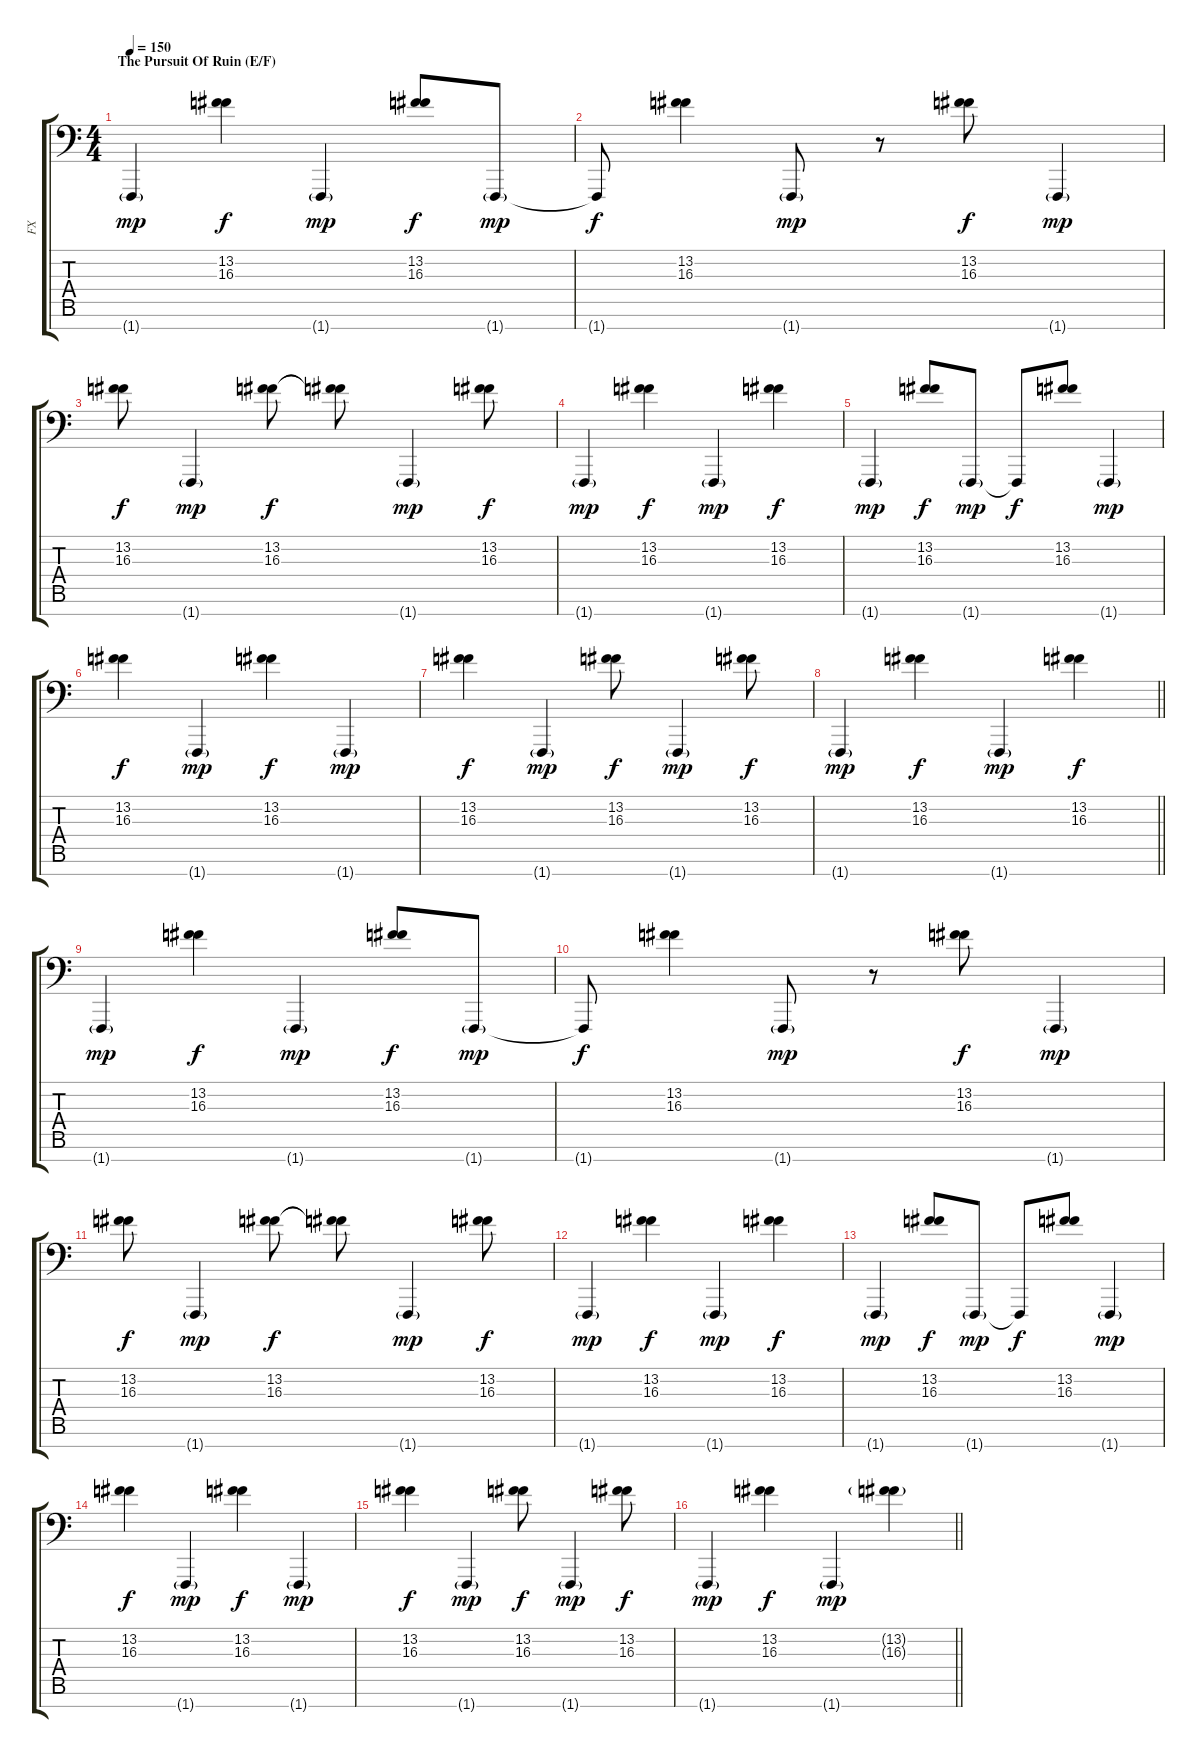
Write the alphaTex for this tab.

\track ("FX" "FX") {instrument pad7halo}
\staff {score tabs}
\tuning (Bb3 F3 Db3 Ab2 Eb2 Bb1 E1) {hide}
\ts (4 4)
\section ("" "The Pursuit Of Ruin (E/F)")
\tempo 150
\clef f4
\ks c
1.7{g}.4{dy mp volume 5 balance 8 instrument trombone} (13.2 16.3).4{dy f} 1.7{g}.4{dy mp} (13.2 16.3).8{dy f} 1.7{g}.8{dy mp} |
1.7{t}.8{dy f} (13.2 16.3).4 1.7{g}.8{dy mp} r.8 (13.2 16.3).8{dy f} 1.7{g}.4{dy mp} |
(13.2 16.3).8{dy f} 1.7{g}.4{dy mp} (13.2 16.3).8{dy f} (13.2{t} 16.3{t}).8 1.7{g}.4{dy mp} (13.2 16.3).8{dy f} |
1.7{g}.4{dy mp} (13.2 16.3).4{dy f} 1.7{g}.4{dy mp} (13.2 16.3).4{dy f} |
1.7{g}.4{dy mp} (13.2 16.3).8{dy f} 1.7{g}.8{dy mp} 1.7{t}.8{dy f} (13.2 16.3).8 1.7{g}.4{dy mp} |
(13.2 16.3).4{dy f} 1.7{g}.4{dy mp} (13.2 16.3).4{dy f} 1.7{g}.4{dy mp} |
(13.2 16.3).4{dy f} 1.7{g}.4{dy mp} (13.2 16.3).8{dy f} 1.7{g}.4{dy mp} (13.2 16.3).8{dy f} |
\barLineRight lightlight
1.7{g}.4{dy mp} (13.2 16.3).4{dy f} 1.7{g}.4{dy mp} (13.2 16.3).4{dy f} |
1.7{g}.4{dy mp volume 5 balance 8 instrument trombone} (13.2 16.3).4{dy f} 1.7{g}.4{dy mp} (13.2 16.3).8{dy f} 1.7{g}.8{dy mp} |
1.7{t}.8{dy f} (13.2 16.3).4 1.7{g}.8{dy mp} r.8 (13.2 16.3).8{dy f} 1.7{g}.4{dy mp} |
(13.2 16.3).8{dy f} 1.7{g}.4{dy mp} (13.2 16.3).8{dy f} (13.2{t} 16.3{t}).8 1.7{g}.4{dy mp} (13.2 16.3).8{dy f} |
1.7{g}.4{dy mp} (13.2 16.3).4{dy f} 1.7{g}.4{dy mp} (13.2 16.3).4{dy f} |
1.7{g}.4{dy mp} (13.2 16.3).8{dy f} 1.7{g}.8{dy mp} 1.7{t}.8{dy f} (13.2 16.3).8 1.7{g}.4{dy mp} |
(13.2 16.3).4{dy f} 1.7{g}.4{dy mp} (13.2 16.3).4{dy f} 1.7{g}.4{dy mp} |
(13.2 16.3).4{dy f} 1.7{g}.4{dy mp} (13.2 16.3).8{dy f} 1.7{g}.4{dy mp} (13.2 16.3).8{dy f} |
\barLineRight lightlight
1.7{g}.4{dy mp} (13.2 16.3).4{dy f} 1.7{g}.4{dy mp} (13.2{g} 16.3{g}).4
